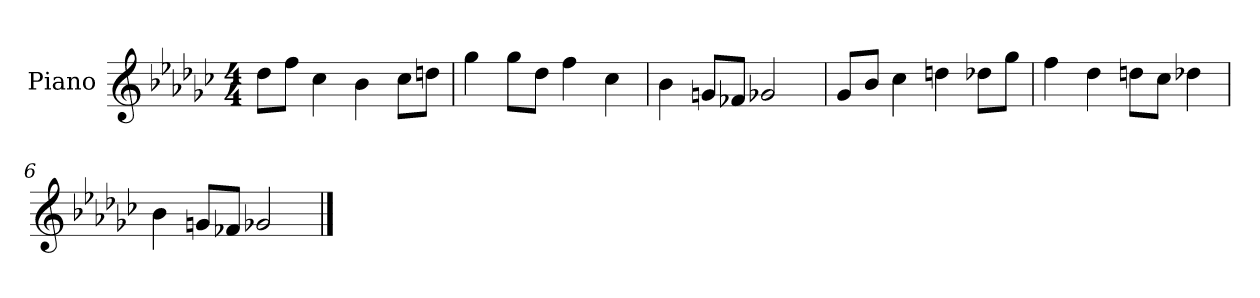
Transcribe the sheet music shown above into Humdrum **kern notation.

**kern
*part1
*staff1
*I"Piano
*I'P-no
*clefG2
*k[b-e-a-d-g-c-]
*M4/4
*MM90
=1
8dd-\L
8ff\J
4cc-\
4b-\
8cc-\L
8ddn\J
=2
4gg-\
8gg-\L
8dd-\J
4ff\
4cc-\
=3
4b-\
8gn/L
8f-X/J
2g-X/
=4
8g-/L
8b-/J
4cc-\
4ddn\
8dd-X\L
8gg-\J
=5
4ff\
4dd-\
8ddn\L
8cc-\J
4dd-X\
!!LO:LB:g=z
=6
4b-\
8gn/L
8f-X/J
2g-X/
==
*-
